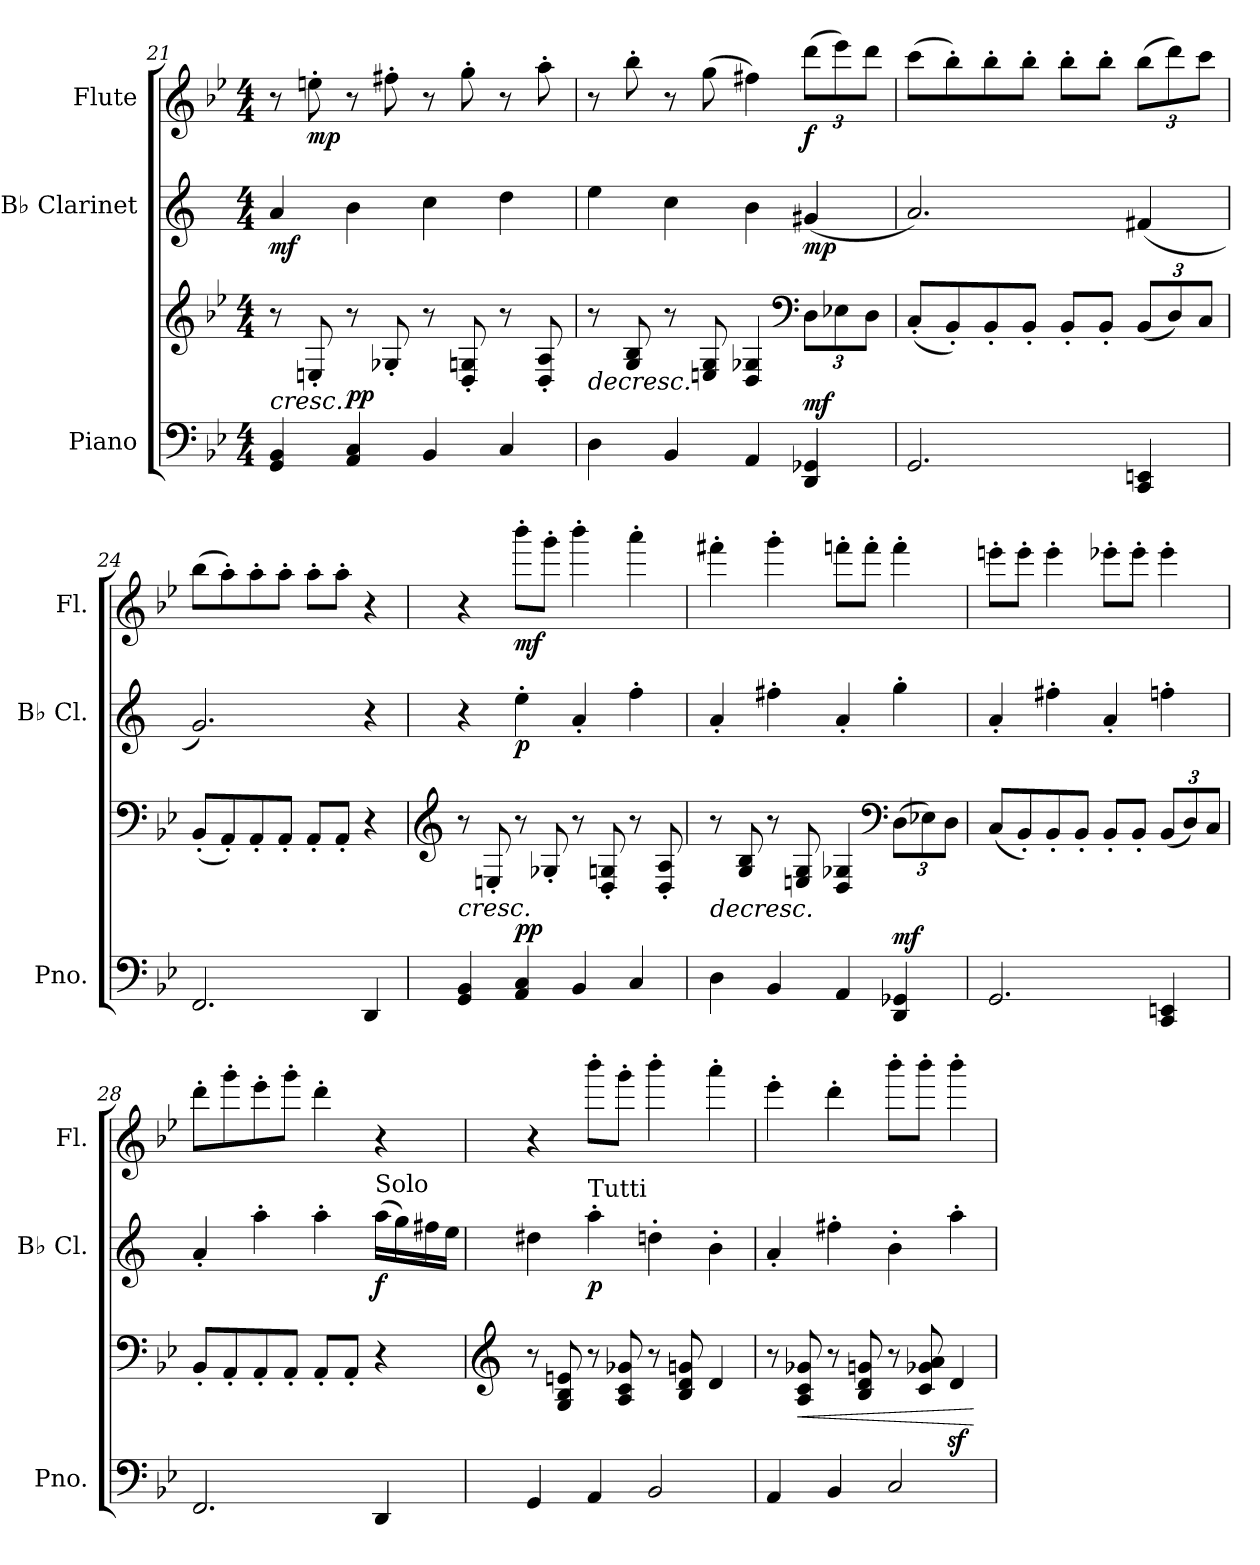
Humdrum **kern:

**kern	**kern	**dynam	**kern	**dynam	**kern	**dynam
*part3	*part3	*part3	*part2	*part2	*part1	*part1
*staff4	*staff3	*staff3/4	*staff2	*staff2	*staff1	*staff1
*I"Piano	*	*	*I"B♭ Clarinet	*	*I"Flute	*
*I'Pno.	*	*	*I'B♭ Cl.	*	*I'Fl.	*
!!LO:PB:g=z
*clefF4	*clefG2	*	*clefG2	*	*clefG2	*
*	*	*	*ITrd1c2	*	*	*
*k[b-e-]	*k[b-e-]	*	*k[b-e-]	*	*k[b-e-]	*
*M4/4	*M4/4	*	*M4/4	*	*M4/4	*
=21	=21	=21	=21	=21	=21	=21
!	!	!LO:HP:b	!	!LO:DY:b	!	!
4GG/ 4BB-/	8r	<	4g/	mf	8r	.
!	!	!	!	!	!	!LO:DY:b
.	8En'/	.	.	.	8een'\	mp
!	!	!LO:DY:a=2	!	!	!	!
4AA/ 4C/	8r	pp	4a\	.	8r	.
.	8G-X'/	.	.	.	8ff#X'\	.
4BB-/	8r	.	4b-\	.	8r	.
.	8D/' 8Gn/'	.	.	.	8gg'\	.
4C/	8r	.	4cc\	.	8r	.
.	8D/' 8A/'	.	.	.	8aa'\	.
.	.	[	.	.	.	.
=22	=22	=22	=22	=22	=22	=22
!	!	!LO:HP:b	!	!	!	!
4D\	8r	>	4dd\	.	8r	.
.	8G/ 8B-/	.	.	.	8bb-'\	.
4BB-/	8r	.	4b-\	.	8r	.
.	8En/ 8G/	.	.	.	(>8gg\	.
4AA/	4D/ 4G-X/	.	4a\	.	4ff#X\)	.
*	*clefF4	*	*	*	*	*
*	*Xbrackettup	*	*	*	*Xbrackettup	*
!	!	!LO:DY:a=2	!	!LO:DY:b	!	!LO:DY:b
4DD/ 4GG-X/	12D\L	mf	(<4f#X/	mp	(>12ddd\L	f
.	12E-X\	.	.	.	12eee-\)	.
.	12D\J	.	.	.	12ddd\J	.
.	.	]	.	.	.	.
!!LO:LB:g=z
=23	=23	=23	=23	=23	=23	=23
2.GG/	(<8C'/L	.	2.g/)	.	(>8ccc\L	.
.	8BB-'/)	.	.	.	8bb-'\)	.
.	8BB-'/	.	.	.	8bb-'\	.
.	8BB-'/J	.	.	.	8bb-'\J	.
.	8BB-'/L	.	.	.	8bb-'\L	.
.	8BB-'/J	.	.	.	8bb-'\J	.
4CC/ 4EEn/	(<12BB-/L	.	(<4en/	.	(>12bb-\L	.
.	12D/)	.	.	.	12ddd\)	.
.	12C/J	.	.	.	12ccc\J	.
=24	=24	=24	=24	=24	=24	=24
2.FF/	(<8BB-'/L	.	2.f/)	.	(>8bb-\L	.
.	8AA'/)	.	.	.	8aa'\)	.
.	8AA'/	.	.	.	8aa'\	.
.	8AA'/J	.	.	.	8aa'\J	.
.	8AA'/L	.	.	.	8aa'\L	.
.	8AA'/J	.	.	.	8aa'\J	.
4DD/	4r	.	4r	.	4r	.
!!LO:PB:g=z
=25	=25	=25	=25	=25	=25	=25
*	*clefG2	*	*	*	*	*
!	!	!LO:HP:b	!	!	!	!
4GG/ 4BB-/	8r	<	4r	.	4r	.
.	8En'/	.	.	.	.	.
!	!	!LO:DY:a=2	!	!LO:DY:b	!	!LO:DY:b
4AA/ 4C/	8r	pp	4dd'\	p	8bbb-'\L	mf
.	8G-X'/	.	.	.	8ggg'\J	.
4BB-/	8r	.	4g'/	.	4bbb-'\	.
.	8D/' 8Gn/'	.	.	.	.	.
4C/	8r	.	4ee-'\	.	4aaa'\	.
.	8D/' 8A/'	.	.	.	.	.
.	.	[	.	.	.	.
=26	=26	=26	=26	=26	=26	=26
!	!	!LO:HP:b	!	!	!	!
4D\	8r	>	4g'/	.	4fff#X'\	.
.	8G/ 8B-/	.	.	.	.	.
4BB-/	8r	.	4een'\	.	4ggg'\	.
.	8En/ 8G/	.	.	.	.	.
4AA/	4D/ 4G-X/	.	4g'/	.	8fffn'\L	.
.	.	.	.	.	8fff'\J	.
*	*clefF4	*	*	*	*	*
!	!	!LO:DY:a=2	!	!	!	!
4DD/ 4GG-X/	(>12D\L	mf	4ff'\	.	4fff'\	.
.	12E-X\)	.	.	.	.	.
.	12D\J	.	.	.	.	.
.	.	]	.	.	.	.
!!LO:LB:g=z
=27	=27	=27	=27	=27	=27	=27
2.GG/	(<8C/L	.	4g'/	.	8eeen'\L	.
.	8BB-'/)	.	.	.	8eee'\J	.
.	8BB-'/	.	4een'\	.	4eee'\	.
.	8BB-'/J	.	.	.	.	.
.	8BB-'/L	.	4g'/	.	8eee-X'\L	.
.	8BB-'/J	.	.	.	8eee-'\J	.
4CC/ 4EEn/	(<12BB-/L	.	4ee-X'\	.	4eee-'\	.
.	12D/)	.	.	.	.	.
.	12C/J	.	.	.	.	.
=28	=28	=28	=28	=28	=28	=28
2.FF/	8BB-'/L	.	4g'/	.	8ddd'\L	.
.	8AA'/	.	.	.	8ggg'\	.
.	8AA'/	.	4gg'\	.	8eee-'\	.
.	8AA'/J	.	.	.	8ggg'\J	.
.	8AA'/L	.	4gg'\	.	4ddd'\	.
.	8AA'/J	.	.	.	.	.
!	!	!	!LO:TX:a:t=Solo	!	!	!
!	!	!	!	!LO:DY:b	!	!
4DD/	4r	.	(>16gg\LL	f	4r	.
.	.	.	16ff\)	.	.	.
.	.	.	16een\	.	.	.
.	.	.	16dd\JJ	.	.	.
!!LO:PB:g=z
=29	=29	=29	=29	=29	=29	=29
*	*clefG2	*	*	*	*	*
4GG/	8r	.	4cc#X\	.	4r	.
.	8G/ 8B-/ 8en/	.	.	.	.	.
!	!	!	!LO:TX:a:t=Tutti	!	!	!
!	!	!	!	!LO:DY:b	!	!
4AA/	8r	.	4gg'\	p	8bbb-'\L	.
.	8A/ 8c/ 8g-X/	.	.	.	8ggg'\J	.
2BB-/	8r	.	4ccn'\	.	4bbb-'\	.
.	8B-/ 8d/ 8gn/	.	.	.	.	.
.	4d/	.	4a'\	.	4aaa'\	.
=30	=30	=30	=30	=30	=30	=30
4AA/	8r	.	4g'/	.	4eee-'\	.
!	!	!LO:HP:b	!	!	!	!
.	8A/ 8c/ 8g-X/	<	.	.	.	.
4BB-/	8r	.	4een'\	.	4ddd'\	.
.	8B-/ 8d/ 8gn/	.	.	.	.	.
2C/	8r	.	4a'\	.	8bbb-'\L	.
.	8c/ 8g-X/ 8a/	.	.	.	8bbb-'\J	.
.	4dz</	.	4gg'\	.	4bbb-'\	.
.	.	[	.	.	.	.
=	=	=	=	=	=	=
*-	*-	*-	*-	*-	*-	*-
